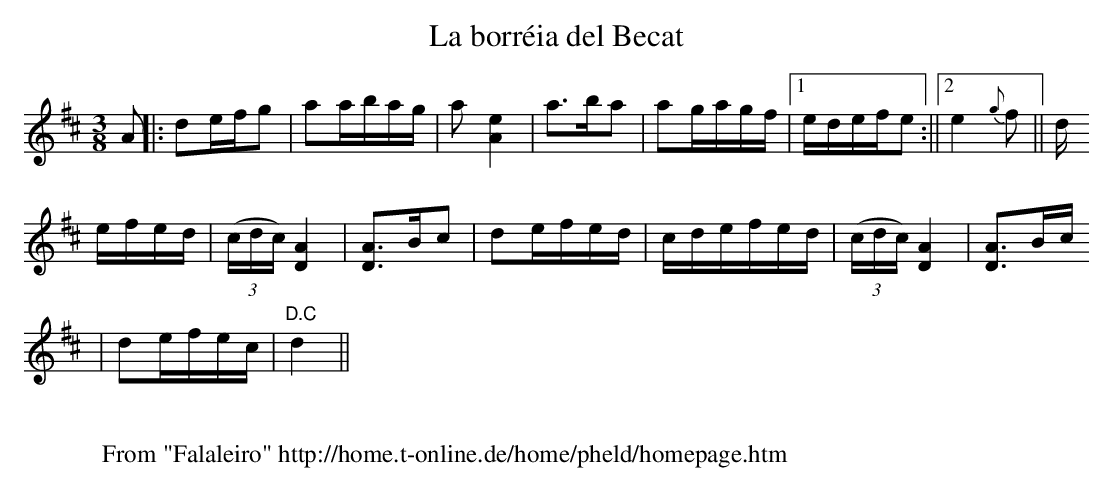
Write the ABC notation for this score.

X:1
T:La borréia del Becat
M:3/8
L:1/16
K:D
A2||: d2efg2|a2abag|a2 [A4e4]   |a3ba2|a2gagf|1edefe2  :||2e4   {g}f2||d
2efed|(3(cdc)[D4A4]   |[D3A3]Bc2|d2efed|cdefed|(3(cdc)[D4A4]   |[D3A3]Bc
2 |d2efec|"D.C"d4    ||
W:
W: From "Falaleiro" http://home.t-online.de/home/pheld/homepage.htm
